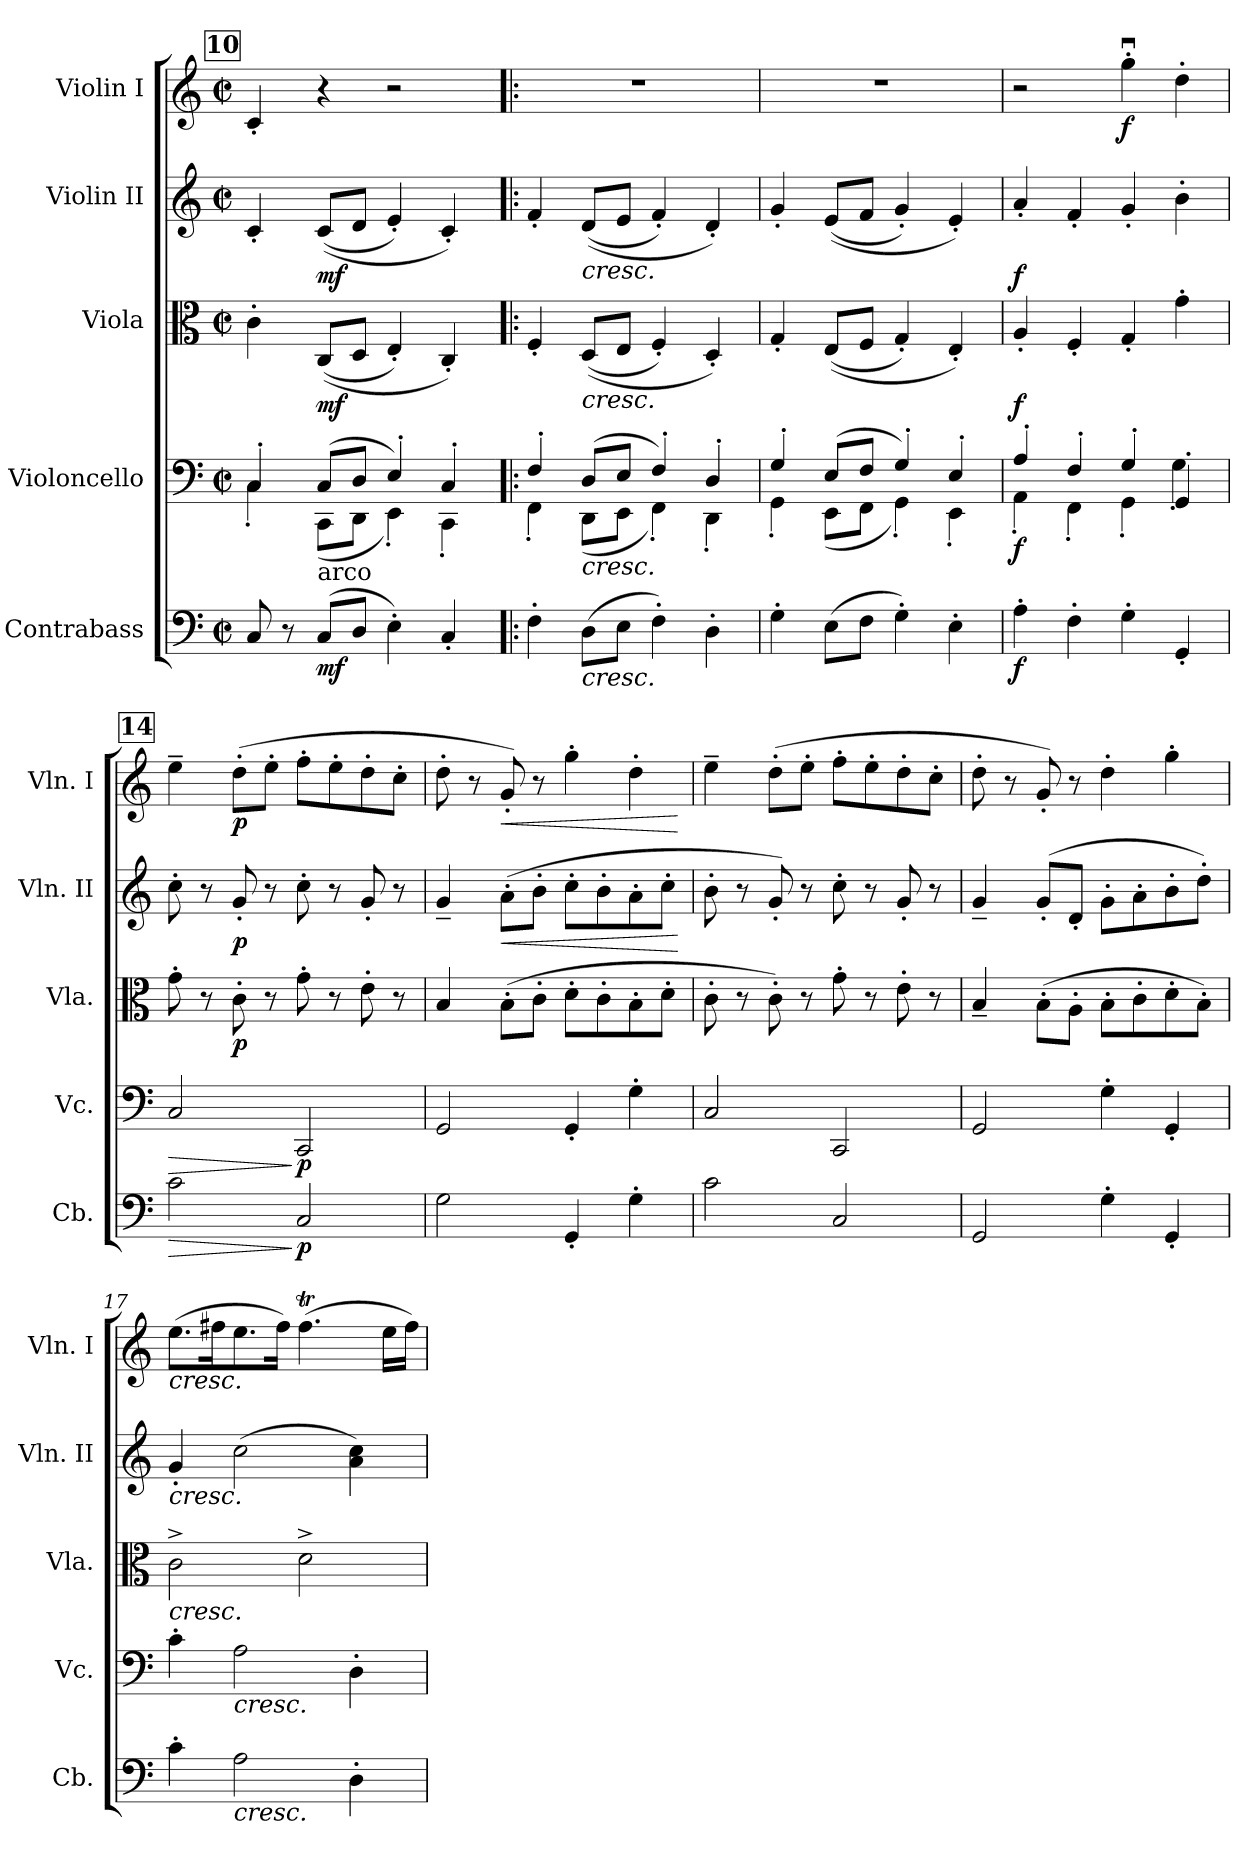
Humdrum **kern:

**kern	**dynam	**kern	**dynam	**kern	**dynam	**kern	**dynam	**kern	**dynam
*part5	*part5	*part4	*part4	*part3	*part3	*part2	*part2	*part1	*part1
*staff5	*staff5	*staff4	*staff4	*staff3	*staff3	*staff2	*staff2	*staff1	*staff1
*I"Contrabass	*	*I"Violoncello	*	*I"Viola	*	*I"Violin II	*	*I"Violin I	*
*I'Cb.	*	*I'Vc.	*	*I'Vla.	*	*I'Vln. II	*	*I'Vln. I	*
*clefF4	*	*clefF4	*	*clefC3	*	*clefG2	*	*clefG2	*
*ITrd7c12	*	*	*	*	*	*	*	*	*
*k[]	*	*k[]	*	*k[]	*	*k[]	*	*k[]	*
*M2/2	*	*M2/2	*	*M2/2	*	*M2/2	*	*M2/2	*
*met(c|)	*	*met(c|)	*	*met(c|)	*	*met(c|)	*	*met(c|)	*
!!LO:REH:place=s1:a:B:fs=14:t=10
=9	=9	=9	=9	=9	=9	=9	=9	=9	=9
*	*	*^	*	*	*	*	*	*	*
8CC/	.	4C'/	4C'\	.	4c'\	.	4c'/	.	4c'/	.
8r	.	.	.	.	.	.	.	.	.	.
!LO:TX:a:t=arco	!	!	!	!	!	!	!	!	!	!
!	!LO:DY:b	!	!	!LO:DY:b	!	!	!	!	!	!
!	!	!	!	!LO:DY:n=1:b	!	!LO:DY:b	!	!LO:DY:b	!	!
(<8CC/L	mf	(>8C/L	(<8CC\L	mf mf	(<(<8C/L	mf	(<(<8c/L	mf	4r	.
8DD/J	.	8D/J	8DD\J	.	8D/J	.	8d/J	.	.	.
4EE'\)	.	4E'/)	4EE'\)	.	4E'/)	.	4e'/)	.	2r	.
4CC'/	.	4C'/	4CC'\	.	4C'/)	.	4c'/)	.	.	.
=10!|:	=10!|:	=10!|:	=10!|:	=10!|:	=10!|:	=10!|:	=10!|:	=10!|:	=10!|:	=10!|:
4FF'\	.	4F'/	4FF'\	.	4F'/	.	4f'/	.	1r	.
!	!	!	!	!	!	!	!LO:TX:b:i:t=cresc.	!	!	!
!	!	!	!	!	!LO:TX:b:i:t=cresc.	!	!	!	!	!
!	!	!LO:TX:b:i:t=cresc.	!	!	!	!	!	!	!	!
!LO:TX:b:i:t=cresc.	!	!	!	!	!	!	!	!	!	!
(>8DD\L	.	(>8D/L	(<8DD\L	.	(<(<8D/L	.	(<(<8d/L	.	.	.
8EE\J	.	8E/J	8EE\J	.	8E/J	.	8e/J	.	.	.
4FF'\)	.	4F'/)	4FF'\)	.	4F'/)	.	4f'/)	.	.	.
4DD'\	.	4D'/	4DD'\	.	4D'/)	.	4d'/)	.	.	.
=11	=11	=11	=11	=11	=11	=11	=11	=11	=11	=11
4GG'\	.	4G'/	4GG'\	.	4G'/	.	4g'/	.	1r	.
(>8EE\L	.	(>8E/L	(<8EE\L	.	(<(<8E/L	.	(<(<8e/L	.	.	.
8FF\J	.	8F/J	8FF\J	.	8F/J	.	8f/J	.	.	.
4GG'\)	.	4G'/)	4GG'\)	.	4G'/)	.	4g'/)	.	.	.
4EE'\	.	4E'/	4EE'\	.	4E'/)	.	4e'/)	.	.	.
=12	=12	=12	=12	=12	=12	=12	=12	=12	=12	=12
!	!LO:DY:b	!	!	!LO:DY:b	!	!LO:DY:b	!	!LO:DY:b	!	!
4AA'\	f	4A'/	4AA'\	f	4A'/	f	4a'/	f	2r	.
4FF'\	.	4F'/	4FF'\	.	4F'/	.	4f'/	.	.	.
!	!	!	!	!	!	!	!	!	!	!LO:DY:b
4GG'\	.	4G'/	4GG'\	.	4G'/	.	4g'/	.	4ggu'\	f
4GGG'/	.	4GG'/	4G'\	.	4g'\	.	4b'\	.	4dd'\	.
!!LO:PB:g=z
!!LO:REH:place=s1:a:B:fs=14:t=14
=13	=13	=13	=13	=13	=13	=13	=13	=13	=13	=13
!	!LO:HP:b	!	!	!LO:HP:b	!	!	!	!	!	!
*	*	*v	*v	*	*	*	*	*	*	*
2C\	>	2C/	>	8g'\	.	8cc'\	.	4ee~\	.
.	.	.	.	8r	.	8r	.	.	.
!	!	!	!	!	!LO:DY:b	!	!LO:DY:b	!	!LO:DY:b
.	.	.	.	8c'\	p	8g'/	p	(>8dd'\L	p
.	.	.	.	8r	.	8r	.	8ee'\J	.
!	!LO:DY:n=1:b	!	!LO:DY:n=1:b	!	!	!	!	!	!
2CC/	] p	2CC/	] p	8g'\	.	8cc'\	.	8ff'\L	.
.	.	.	.	8r	.	8r	.	8ee'\	.
.	.	.	.	8e'\	.	8g'/	.	8dd'\	.
.	.	.	.	8r	.	8r	.	8cc'\J	.
=14	=14	=14	=14	=14	=14	=14	=14	=14	=14
2GG\	.	2GG/	.	4B/	.	4g~/	.	8dd'\	.
.	.	.	.	.	.	.	.	8r	.
!	!	!	!	!	!	!	!LO:HP:b	!	!LO:HP:b
.	.	.	.	(>8B'\L	.	(>8a'\L	<	8g'/)	<
.	.	.	.	8c'\J	.	8b'\J	.	8r	.
4GGG'/	.	4GG'/	.	8d'\L	.	8cc'\L	.	4gg'\	.
.	.	.	.	8c'\	.	8b'\	.	.	.
4GG'\	.	4G'\	.	8B'\	.	8a'\	.	4dd'\	.
.	.	.	.	8d'\J	.	8cc'\J	.	.	.
.	.	.	.	.	.	.	[	.	[
=15	=15	=15	=15	=15	=15	=15	=15	=15	=15
2C\	.	2C/	.	8c'\	.	8b'\	.	4ee~\	.
.	.	.	.	8r	.	8r	.	.	.
.	.	.	.	8c'\)	.	8g'/)	.	(>8dd'\L	.
.	.	.	.	8r	.	8r	.	8ee'\J	.
2CC/	.	2CC/	.	8g'\	.	8cc'\	.	8ff'\L	.
.	.	.	.	8r	.	8r	.	8ee'\	.
.	.	.	.	8e'\	.	8g'/	.	8dd'\	.
.	.	.	.	8r	.	8r	.	8cc'\J	.
=16	=16	=16	=16	=16	=16	=16	=16	=16	=16
2GGG/	.	2GG/	.	4B~/	.	4g~/	.	8dd'\	.
.	.	.	.	.	.	.	.	8r	.
.	.	.	.	(>8B'\L	.	(<8g'/L	.	8g'/)	.
.	.	.	.	8A'\J	.	8d'/J	.	8r	.
4GG'\	.	4G'\	.	8B'\L	.	8g'\L	.	4dd'\	.
.	.	.	.	8c'\	.	8a'\	.	.	.
4GGG'/	.	4GG'/	.	8d'\	.	8b'\	.	4gg'\	.
.	.	.	.	8B'\J)	.	8dd'\J)	.	.	.
!!LO:LB:g=z
=17	=17	=17	=17	=17	=17	=17	=17	=17	=17
!	!	!	!	!	!	!	!	!LO:TX:b:i:t=cresc.	!
!	!	!	!	!	!	!LO:TX:b:i:t=cresc.	!	!	!
!	!	!	!	!LO:TX:b:i:t=cresc.	!	!	!	!	!
4C'\	.	4c'\	.	2c^\	.	4g'/	.	(>8.ee\L	.
.	.	.	.	.	.	.	.	16ff#X\K	.
!	!	!LO:TX:b:i:t=cresc.	!	!	!	!	!	!	!
!LO:TX:b:i:t=cresc.	!	!	!	!	!	!	!	!	!
2AA\	.	2A\	.	.	.	(>2cc\	.	8.ee\	.
.	.	.	.	.	.	.	.	16ff#\Jk)	.
.	.	.	.	2d^\	.	.	.	(>4.ff#t\	.
4DD'\	.	4D'\	.	.	.	4a\ 4cc\)	.	.	.
.	.	.	.	.	.	.	.	16ee\LL	.
.	.	.	.	.	.	.	.	16ff#\JJ)	.
=	=	=	=	=	=	=	=	=	=
*-	*-	*-	*-	*-	*-	*-	*-	*-	*-
